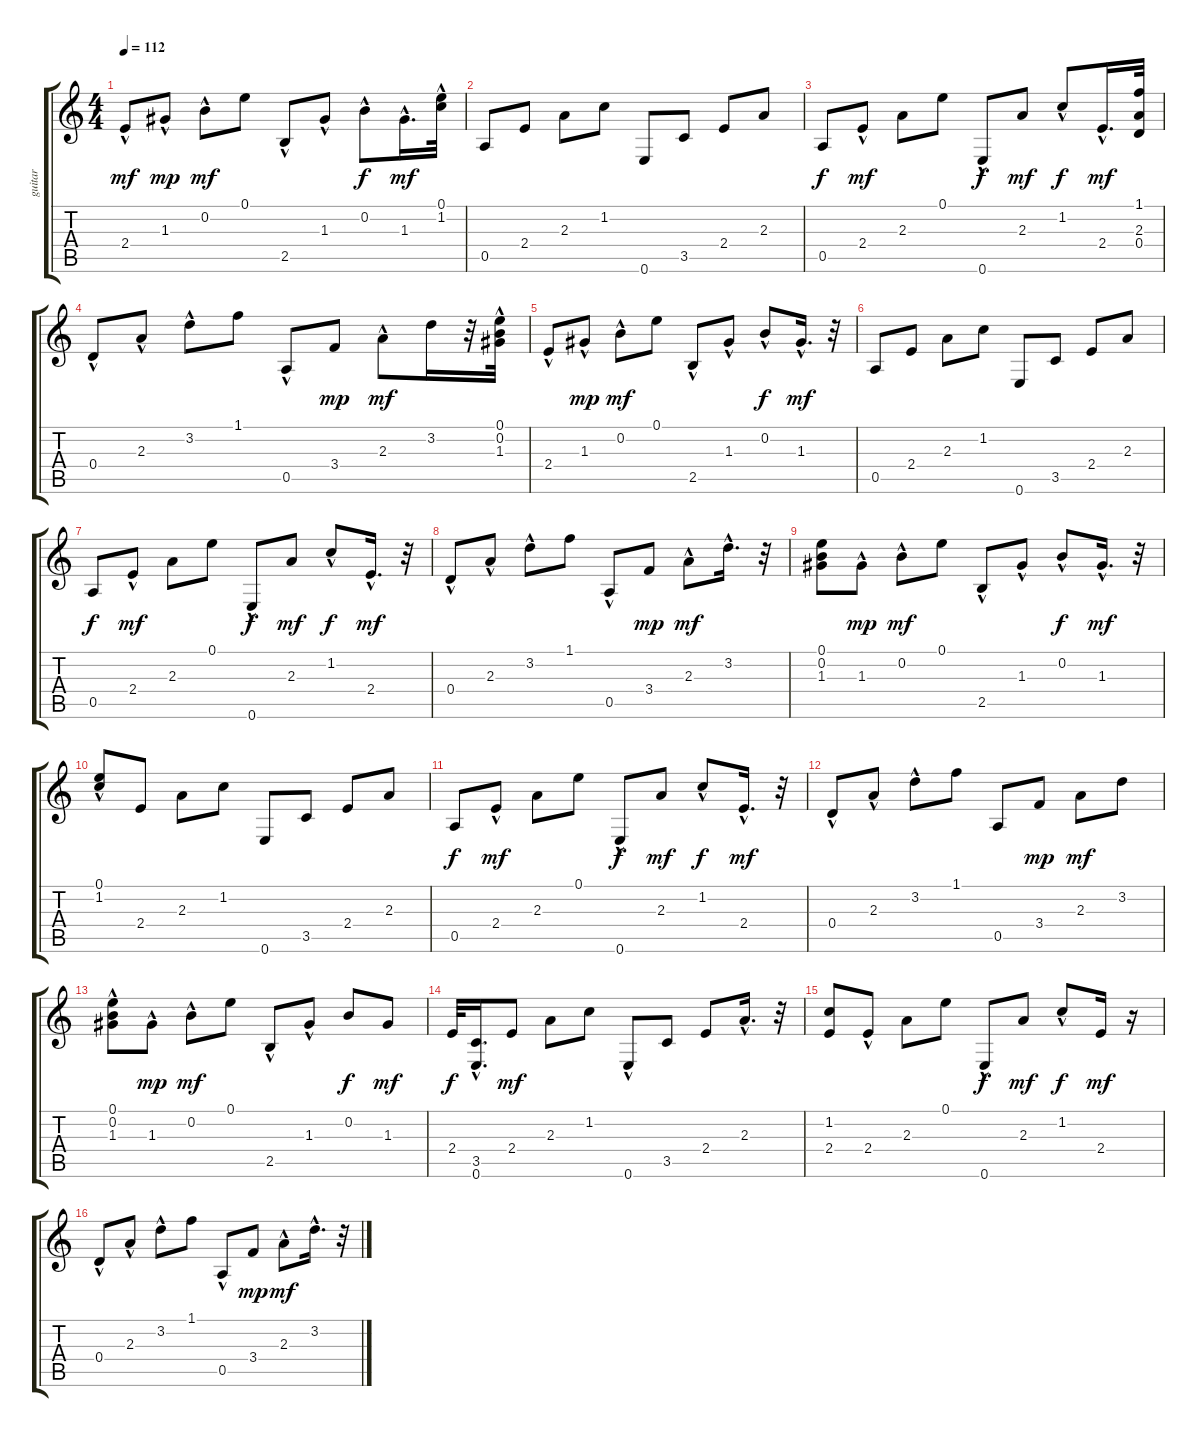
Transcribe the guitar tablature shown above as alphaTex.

\track ("guitar" "guitar") {instrument acousticguitarnylon}
\staff {score tabs}
\tuning (E4 B3 G3 D3 A2 E2) {hide}
\ts (4 4)
\tempo 112
\clef g2
\ks c
2.4{hac}.8{dy mf} 1.3{hac}.8{dy mp} 0.2{hac}.8{dy mf} 0.1.8 2.5{hac}.8 1.3{hac}.8 0.2{hac}.8{dy f} 1.3{hac}.16{d dy mf} (0.1 1.2{hac}).32 |
0.5.8 2.4.8 2.3.8 1.2.8 0.6.8 3.5.8 2.4.8 2.3.8 |
0.5.8{dy f} 2.4{hac}.8{dy mf} 2.3.8 0.1.8 0.6{hac}.8{dy f} 2.3.8{dy mf} 1.2{hac}.8{dy f} 2.4{hac}.16{d dy mf} (1.1 2.3 0.4).32 |
0.4{hac}.8 2.3{hac}.8 3.2{hac}.8 1.1.8 0.5{hac}.8 3.4.8{dy mp} 2.3{hac}.8{dy mf} 3.2.16 r.32 (0.1 0.2{hac} 1.3).32 |
2.4{hac}.8 1.3{hac}.8{dy mp} 0.2{hac}.8{dy mf} 0.1.8 2.5{hac}.8 1.3{hac}.8 0.2{hac}.8{dy f} 1.3{hac}.16{d dy mf} r.32 |
0.5.8 2.4.8 2.3.8 1.2.8 0.6.8 3.5.8 2.4.8 2.3.8 |
0.5.8{dy f} 2.4{hac}.8{dy mf} 2.3.8 0.1.8 0.6{hac}.8{dy f} 2.3.8{dy mf} 1.2{hac}.8{dy f} 2.4{hac}.16{d dy mf} r.32 |
0.4{hac}.8 2.3{hac}.8 3.2{hac}.8 1.1.8 0.5{hac}.8 3.4.8{dy mp} 2.3{hac}.8{dy mf} 3.2{hac}.16{d} r.32 |
(0.1 0.2 1.3).8 1.3{hac}.8{dy mp} 0.2{hac}.8{dy mf} 0.1.8 2.5{hac}.8 1.3{hac}.8 0.2{hac}.8{dy f} 1.3{hac}.16{d dy mf} r.32 |
(0.1 1.2{hac}).8 2.4.8 2.3.8 1.2.8 0.6.8 3.5.8 2.4.8 2.3.8 |
0.5.8{dy f} 2.4{hac}.8{dy mf} 2.3.8 0.1.8 0.6{hac}.8{dy f} 2.3.8{dy mf} 1.2{hac}.8{dy f} 2.4{hac}.16{d dy mf} r.32 |
0.4{hac}.8 2.3{hac}.8 3.2{hac}.8 1.1.8 0.5.8 3.4.8{dy mp} 2.3.8{dy mf} 3.2.8 |
(0.1 0.2 1.3{hac}).8 1.3{hac}.8{dy mp} 0.2{hac}.8{dy mf} 0.1.8 2.5{hac}.8 1.3{hac}.8 0.2.8{dy f} 1.3.8{dy mf} |
2.4.32{dy f} (3.5 0.6{hac}).16{d} 2.4.8{dy mf} 2.3.8 1.2.8 0.6{hac}.8 3.5.8 2.4.8 2.3{hac}.16{d} r.32 |
(1.2 2.4).8 2.4{hac}.8 2.3.8 0.1.8 0.6{hac}.8{dy f} 2.3.8{dy mf} 1.2{hac}.8{dy f} 2.4.16{dy mf} r.16 |
0.4{hac}.8 2.3{hac}.8 3.2{hac}.8 1.1.8 0.5{hac}.8 3.4.8{dy mp} 2.3{hac}.8{dy mf} 3.2{hac}.16{d} r.32
